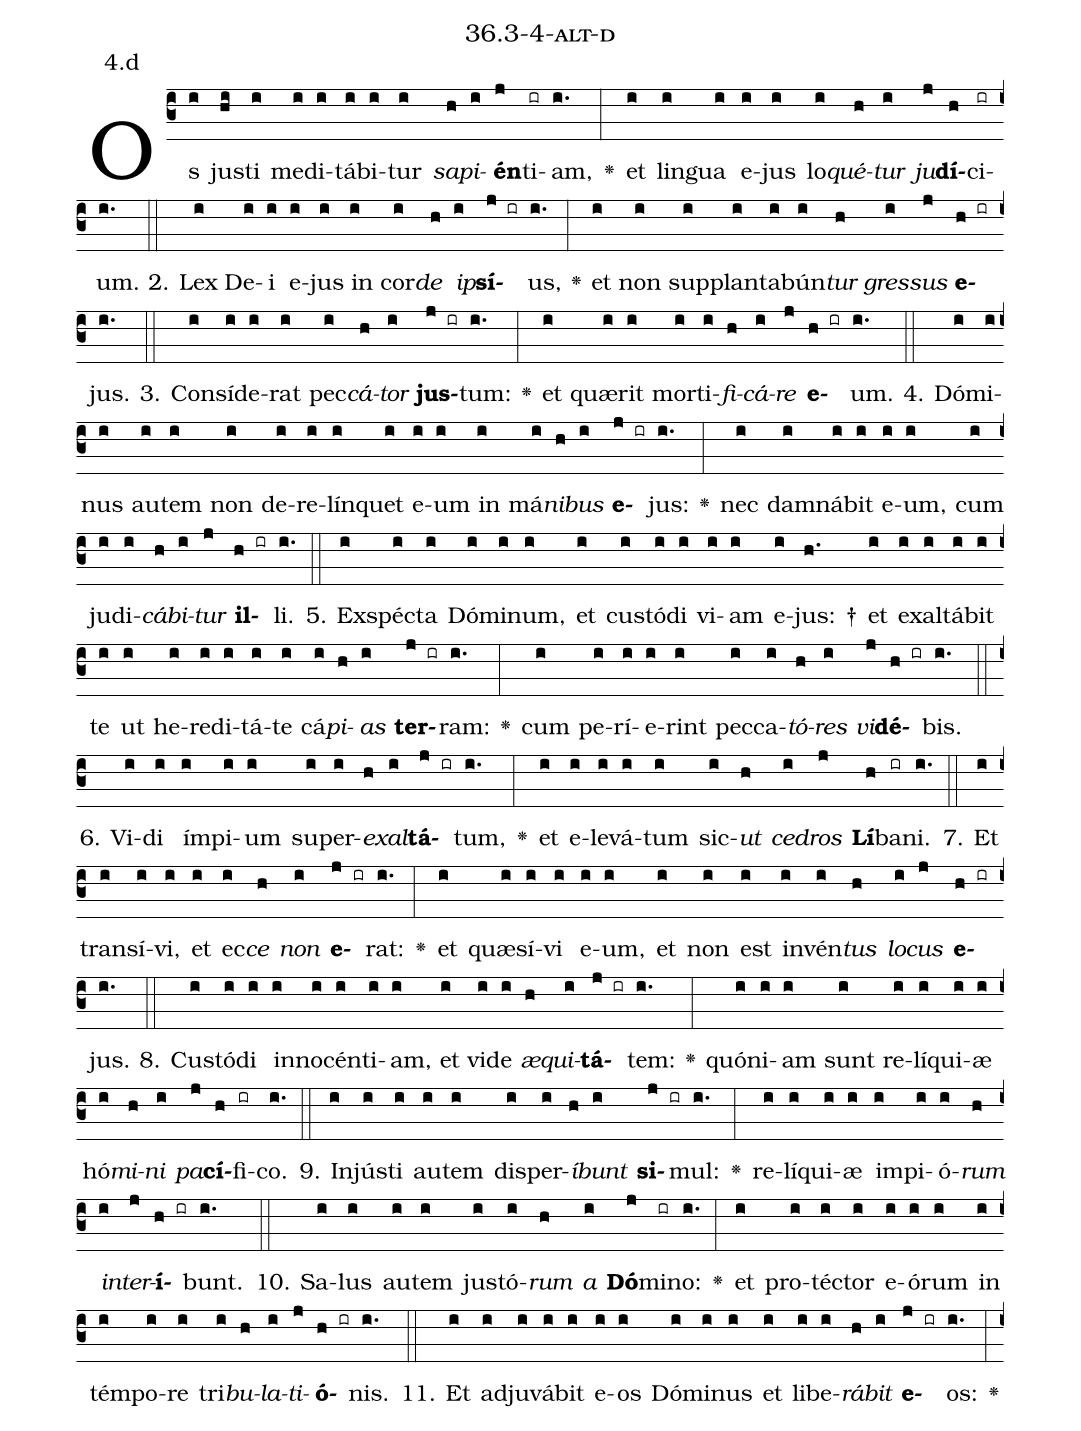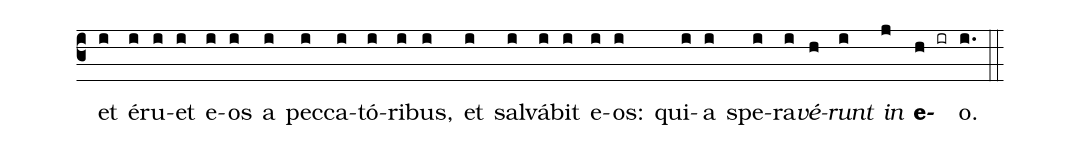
name: 36.3-4-alt-d;
annotation: 4.d;
%%
(c3)Os(i) jus(hi)ti(i) me(i)di(i)tá(i)bi(i)tur(i) <i>sa</i>(h)<i>pi</i>(i)<b>én</b>(j)ti(ir)am,(i.) <v>\greheightstar</v>(:) et(i) lin(i)gua(i) e(i)jus(i) lo(i)<i>qué</i>(h)<i>tur</i>(i) <i>ju</i>(j)<b>dí</b>(h)ci(ir)um.(i.) (::)
2. Lex(i) De(i)i(i) e(i)jus(i) in(i) cor(i)<i>de</i>(h) <i>ip</i>(i)<b>sí</b>(j ir)us,(i.) <v>\greheightstar</v>(:) et(i) non(i) sup(i)plan(i)ta(i)bún(i)<i>tur</i>(h) <i>gres</i>(i)<i>sus</i>(j) <b>e</b>(h ir)jus.(i.) (::)
3. Con(i)sí(i)de(i)rat(i) pec(i)<i>cá</i>(h)<i>tor</i>(i) <b>jus</b>(j ir)tum:(i.) <v>\greheightstar</v>(:) et(i) quæ(i)rit(i) mor(i)ti(i)<i>fi</i>(h)<i>cá</i>(i)<i>re</i>(j) <b>e</b>(h ir)um.(i.) (::)
4. Dó(i)mi(i)nus(i) au(i)tem(i) non(i) de(i)re(i)lín(i)quet(i) e(i)um(i) in(i) má(i)<i>ni</i>(h)<i>bus</i>(i) <b>e</b>(j ir)jus:(i.) <v>\greheightstar</v>(:) nec(i) dam(i)ná(i)bit(i) e(i)um,(i) cum(i) ju(i)di(i)<i>cá</i>(h)<i>bi</i>(i)<i>tur</i>(j) <b>il</b>(h ir)li.(i.) (::)
5. Ex(i)spéc(i)ta(i) Dó(i)mi(i)num,(i) et(i) cus(i)tó(i)di(i) vi(i)am(i) e(i)jus: †(h.) et(i) ex(i)al(i)tá(i)bit(i) te(i) ut(i) he(i)re(i)di(i)tá(i)te(i) cá(i)<i>pi</i>(h)<i>as</i>(i) <b>ter</b>(j ir)ram:(i.) <v>\greheightstar</v>(:) cum(i) pe(i)rí(i)e(i)rint(i) pec(i)ca(i)<i>tó</i>(h)<i>res</i>(i) <i>vi</i>(j)<b>dé</b>(h ir)bis.(i.) (::)
6. Vi(i)di(i) ím(i)pi(i)um(i) su(i)per(i)<i>ex</i>(h)<i>al</i>(i)<b>tá</b>(j ir)tum,(i.) <v>\greheightstar</v>(:) et(i) e(i)le(i)vá(i)tum(i) sic(i)<i>ut</i>(h) <i>ce</i>(i)<i>dros</i>(j) <b>Lí</b>(h)ba(ir)ni.(i.) (::)
7. Et(i) trans(i)í(i)vi,(i) et(i) ec(i)<i>ce</i>(h) <i>non</i>(i) <b>e</b>(j ir)rat:(i.) <v>\greheightstar</v>(:) et(i) quæ(i)sí(i)vi(i) e(i)um,(i) et(i) non(i) est(i) in(i)vén(i)<i>tus</i>(h) <i>lo</i>(i)<i>cus</i>(j) <b>e</b>(h ir)jus.(i.) (::)
8. Cus(i)tó(i)di(i) in(i)no(i)cén(i)ti(i)am,(i) et(i) vi(i)de(i) <i>æ</i>(h)<i>qui</i>(i)<b>tá</b>(j ir)tem:(i.) <v>\greheightstar</v>(:) quón(i)i(i)am(i) sunt(i) re(i)lí(i)qui(i)æ(i) hó(i)<i>mi</i>(h)<i>ni</i>(i) <i>pa</i>(j)<b>cí</b>(h)fi(ir)co.(i.) (::)
9. In(i)jús(i)ti(i) au(i)tem(i) dis(i)per(i)<i>í</i>(h)<i>bunt</i>(i) <b>si</b>(j ir)mul:(i.) <v>\greheightstar</v>(:) re(i)lí(i)qui(i)æ(i) im(i)pi(i)ó(i)<i>rum</i>(h) <i>in</i>(i)<i>ter</i>(j)<b>í</b>(h ir)bunt.(i.) (::)
10. Sa(i)lus(i) au(i)tem(i) jus(i)tó(i)<i>rum</i>(h) <i>a</i>(i) <b>Dó</b>(j)mi(ir)no:(i.) <v>\greheightstar</v>(:) et(i) pro(i)téc(i)tor(i) e(i)ó(i)rum(i) in(i) tém(i)po(i)re(i) tri(i)<i>bu</i>(h)<i>la</i>(i)<i>ti</i>(j)<b>ó</b>(h ir)nis.(i.) (::)
11. Et(i) ad(i)ju(i)vá(i)bit(i) e(i)os(i) Dó(i)mi(i)nus(i) et(i) li(i)be(i)<i>rá</i>(h)<i>bit</i>(i) <b>e</b>(j ir)os:(i.) <v>\greheightstar</v>(:) et(i) é(i)ru(i)et(i) e(i)os(i) a(i) pec(i)ca(i)tó(i)ri(i)bus,(i) et(i) sal(i)vá(i)bit(i) e(i)os:(i) qui(i)a(i) spe(i)ra(i)<i>vé</i>(h)<i>runt</i>(i) <i>in</i>(j) <b>e</b>(h ir)o.(i.) (::)
